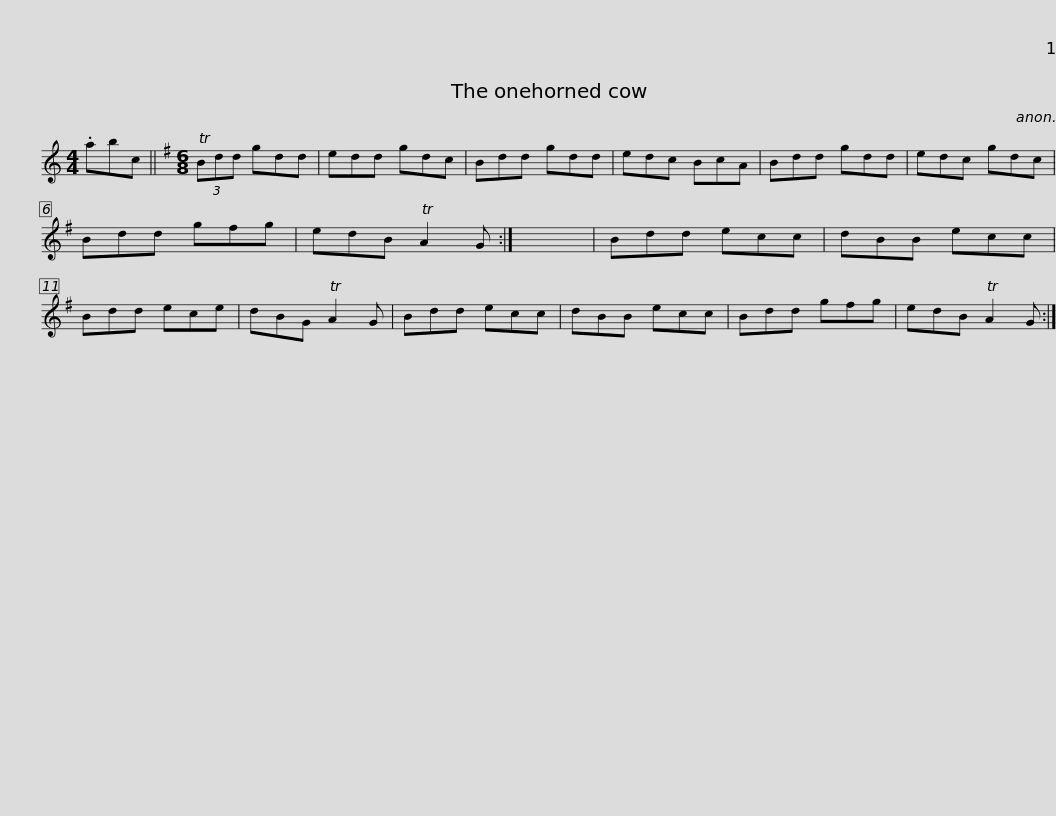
X:1
L:1/8
M:4/4
I:linebreak $
K:C
V:1 treble
V:1
 .abc ||[K:G][M:6/8] (3TBdd gdd | edd gdc | Bdd gdd | edc BcA | %5
 Bdd gdd | edc gdc | Bdd gfg |$ edB TA2 G :| x6 | %10
 Bdd ecc | dBB ecc | Bdd ece | dBG TA2 G | Bdd ecc | %15
 dBB ecc |$ Bdd gfg | edB TA2 G :| %18
